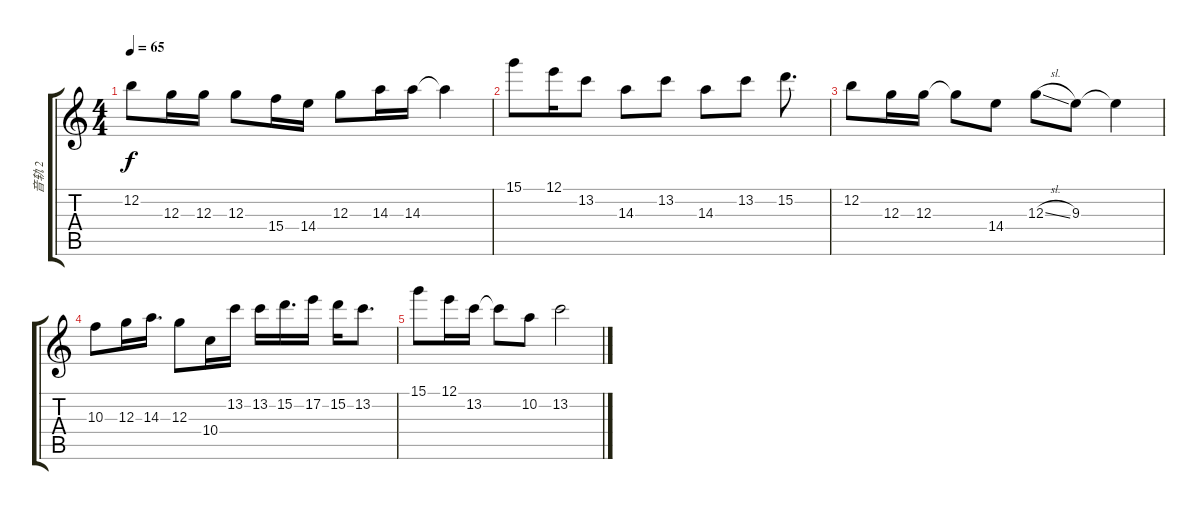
\track ("音轨 2" "音轨 2") {instrument acousticguitarsteel}
\staff {score tabs}
\tuning (E4 B3 G3 D3 A2 E2) {hide}
\ts (4 4)
\tempo 65
\clef g2
\ks c
12.2.8{dy f} 12.3.16 12.3.16 12.3.8 15.4.16 14.4.16 12.3.8 14.3.16 14.3.16 14.3{t}.4 |
15.1.8 12.1.16 13.2.8 14.3.8 13.2.8 14.3.8 13.2.8 15.2.8{d} |
12.2.8 12.3.16 12.3.16 12.3{t}.8 14.4.8 12.3{sl}.8 9.3.8 9.3{t}.4 |
10.3.8 12.3.16 14.3.16{d} 12.3.8 10.4.16 13.2.16 13.2.16 15.2.16{d} 17.2.16 15.2.16 13.2.8{d} |
15.1.8 12.1.16 13.2.16 13.2{t}.8 10.2.8 13.2.2
